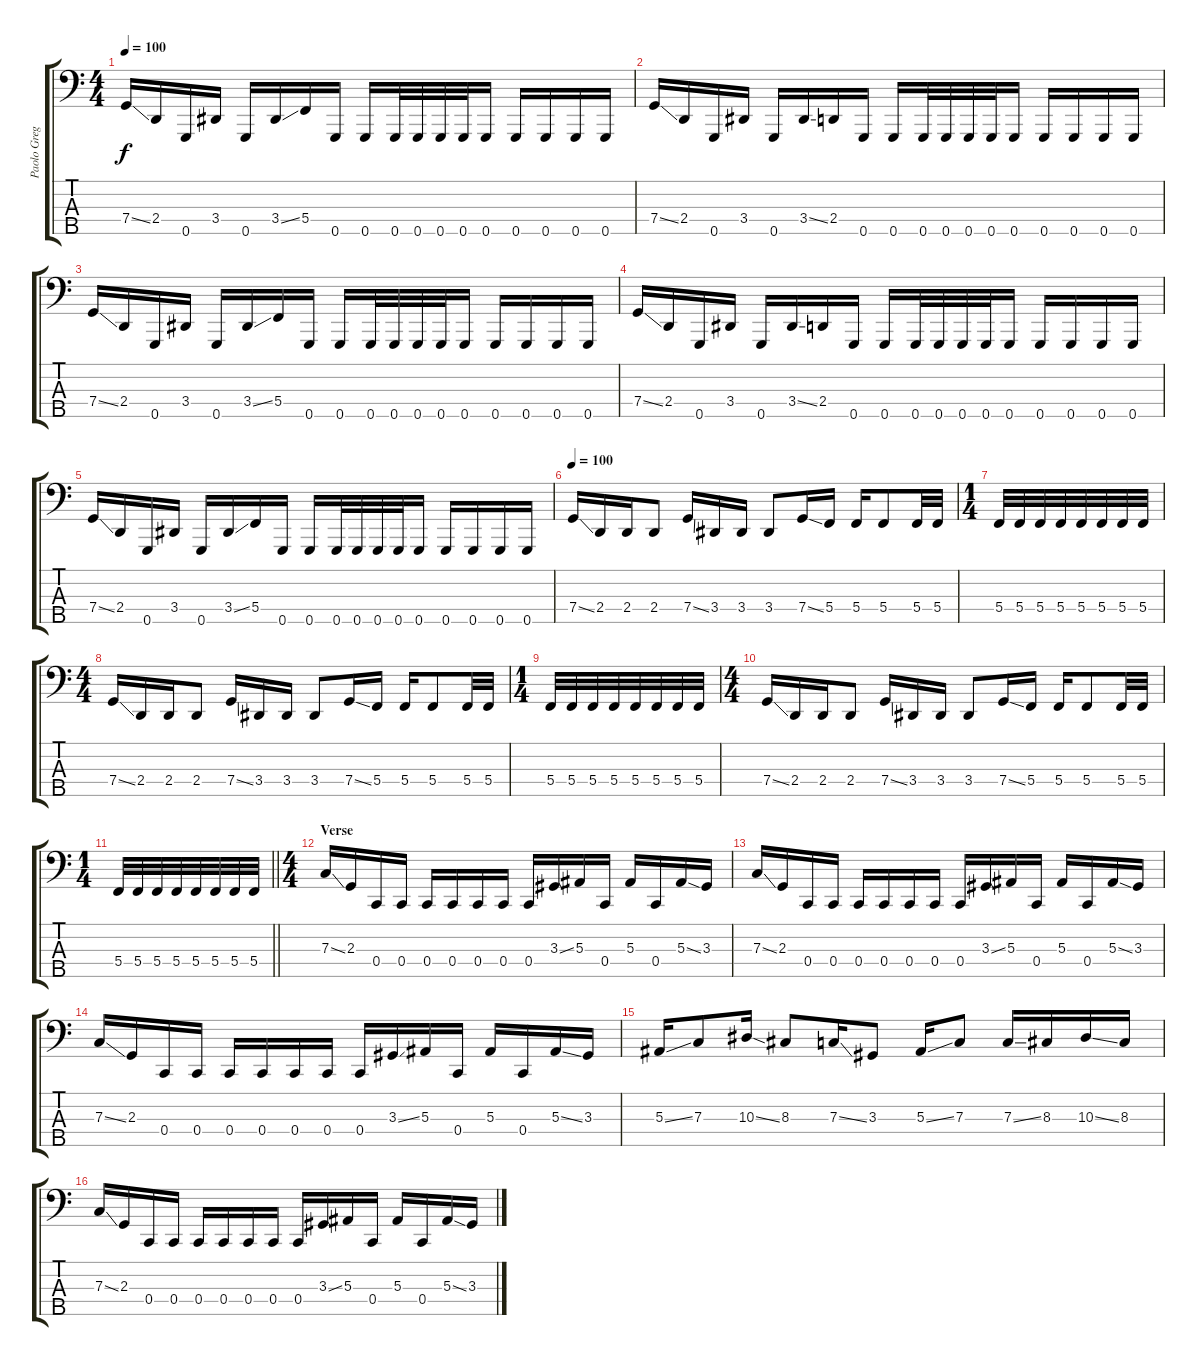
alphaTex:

\track ("Paolo Gregoletto" "Paolo Greg") {instrument electricbassfinger}
\staff {score tabs}
\tuning (Eb2 Bb1 F1 C1 G0) {hide}
\ts (4 4)
\tempo 100
\clef f4
\ks c
7.4{ss}.16{dy f} 2.4.16 0.5.16 3.4.16 0.5.16 3.4{ss}.16 5.4.16 0.5.16 0.5.16 0.5.32 0.5.32 0.5.32 0.5.32 0.5.16 0.5.16 0.5.16 0.5.16 0.5.16 |
7.4{ss}.16 2.4.16 0.5.16 3.4.16 0.5.16 3.4{ss}.16 2.4.16 0.5.16 0.5.16 0.5.32 0.5.32 0.5.32 0.5.32 0.5.16 0.5.16 0.5.16 0.5.16 0.5.16 |
7.4{ss}.16 2.4.16 0.5.16 3.4.16 0.5.16 3.4{ss}.16 5.4.16 0.5.16 0.5.16 0.5.32 0.5.32 0.5.32 0.5.32 0.5.16 0.5.16 0.5.16 0.5.16 0.5.16 |
7.4{ss}.16 2.4.16 0.5.16 3.4.16 0.5.16 3.4{ss}.16 2.4.16 0.5.16 0.5.16 0.5.32 0.5.32 0.5.32 0.5.32 0.5.16 0.5.16 0.5.16 0.5.16 0.5.16 |
7.4{ss}.16 2.4.16 0.5.16 3.4.16 0.5.16 3.4{ss}.16 5.4.16 0.5.16 0.5.16 0.5.32 0.5.32 0.5.32 0.5.32 0.5.16 0.5.16 0.5.16 0.5.16 0.5.16 |
\tempo 100
7.4{ss}.16 2.4.16 2.4.16 2.4.8 7.4{ss}.16 3.4.16 3.4.16 3.4.8 7.4{ss}.16 5.4.16 5.4.16 5.4.8 5.4.32 5.4.32 |
\ts (1 4)
5.4.32 5.4.32 5.4.32 5.4.32 5.4.32 5.4.32 5.4.32 5.4.32 |
\ts (4 4)
7.4{ss}.16 2.4.16 2.4.16 2.4.8 7.4{ss}.16 3.4.16 3.4.16 3.4.8 7.4{ss}.16 5.4.16 5.4.16 5.4.8 5.4.32 5.4.32 |
\ts (1 4)
5.4.32 5.4.32 5.4.32 5.4.32 5.4.32 5.4.32 5.4.32 5.4.32 |
\ts (4 4)
7.4{ss}.16 2.4.16 2.4.16 2.4.8 7.4{ss}.16 3.4.16 3.4.16 3.4.8 7.4{ss}.16 5.4.16 5.4.16 5.4.8 5.4.32 5.4.32 |
\ts (1 4)
\barLineRight lightlight
5.4.32 5.4.32 5.4.32 5.4.32 5.4.32 5.4.32 5.4.32 5.4.32 |
\ts (4 4)
\section ("" "Verse")
7.3{ss}.16 2.3.16 0.4.16 0.4.16 0.4.16 0.4.16 0.4.16 0.4.16 0.4.16 3.3{ss}.16 5.3.16 0.4.16 5.3.16 0.4.16 5.3{ss}.16 3.3.16 |
7.3{ss}.16 2.3.16 0.4.16 0.4.16 0.4.16 0.4.16 0.4.16 0.4.16 0.4.16 3.3{ss}.16 5.3.16 0.4.16 5.3.16 0.4.16 5.3{ss}.16 3.3.16 |
7.3{ss}.16 2.3.16 0.4.16 0.4.16 0.4.16 0.4.16 0.4.16 0.4.16 0.4.16 3.3{ss}.16 5.3.16 0.4.16 5.3.16 0.4.16 5.3{ss}.16 3.3.16 |
5.3{ss}.16 7.3.8 10.3{ss}.16 8.3.8 7.3{ss}.16 3.3.8 5.3{ss}.16 7.3.8 7.3{ss}.16 8.3.16 10.3{ss}.16 8.3.16 |
7.3{ss}.16 2.3.16 0.4.16 0.4.16 0.4.16 0.4.16 0.4.16 0.4.16 0.4.16 3.3{ss}.16 5.3.16 0.4.16 5.3.16 0.4.16 5.3{ss}.16 3.3.16
